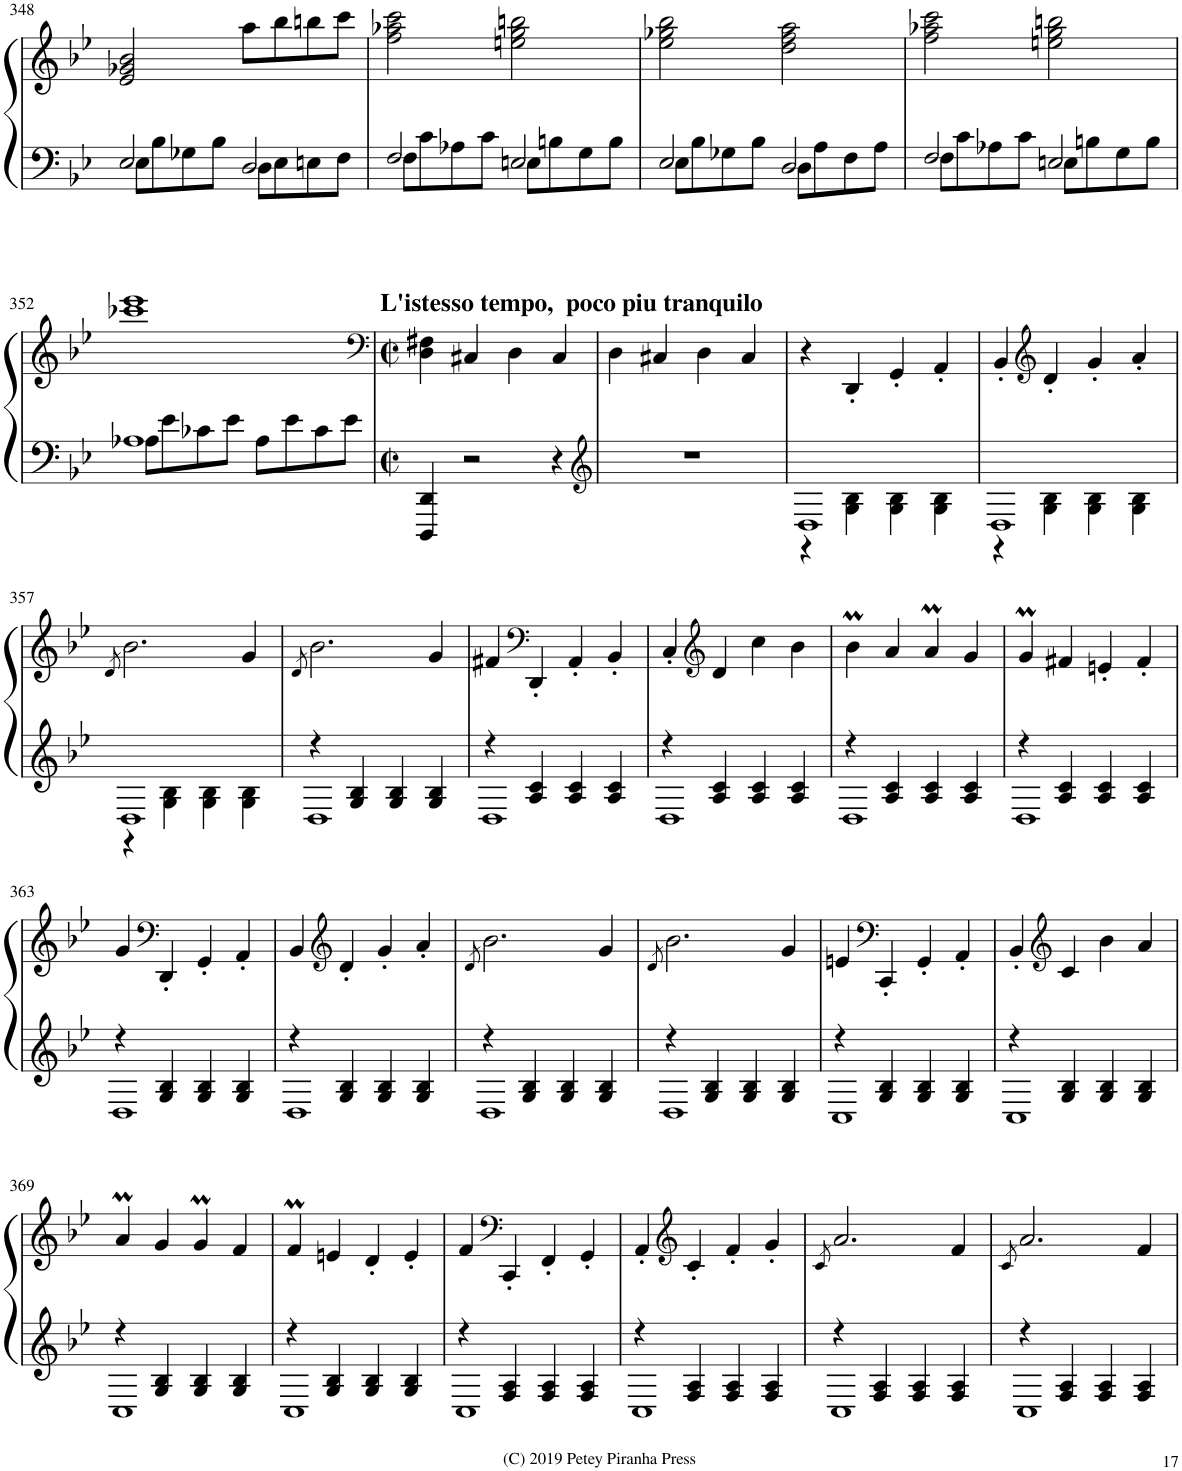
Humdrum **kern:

**kern	**kern
*part1	*part1
*staff2	*staff1
*I"Piano	*
*I'Pno.	*
!!LO:PB:g=z
*clefF4	*clefG2
*k[b-e-]	*k[b-e-]
*g:	*g:
*M4/4	*M4/4
*met(c)	*met(c)
=348	=348
*^	*
2E-/	8E-\L	2e-/ 2g-X/ 2b-/
.	8B-\	.
.	8G-X\	.
.	8B-\J	.
2D/	8D\L	8aa\L
.	8E-\	8bb-\
.	8En\	8bbn\
.	8F\J	8ccc\J
=349	=349	=349
2F/	8F\L	2ff\ 2aa-X\ 2ccc\
.	8c\	.
.	8A-X\	.
.	8c\J	.
2En/	8E\L	2een\ 2gg\ 2bbn\
.	8Bn\	.
.	8G\	.
.	8B\J	.
=350	=350	=350
2E-/	8E-\L	2ee-\ 2gg-X\ 2bb-\
.	8B-\	.
.	8G-X\	.
.	8B-\J	.
2D/	8D\L	2dd\ 2ff\ 2aa\
.	8A\	.
.	8F\	.
.	8A\J	.
=351	=351	=351
2F/	8F\L	2ff\ 2aa-X\ 2ccc\
.	8c\	.
.	8A-X\	.
.	8c\J	.
2En/	8E\L	2een\ 2gg\ 2bbn\
.	8Bn\	.
.	8G\	.
.	8B\J	.
!!LO:LB:g=z
=352	=352	=352
1A-X	8A-\L	1ccc-X 1eee-
.	8e-\	.
.	8c-X\	.
.	8e-\J	.
.	8A-\L	.
.	8e-\	.
.	8c-\	.
.	8e-\J	.
*v	*v	*
=353	=353
*	*clefF4
*M2/2	*M2/2
*met(c|)	*met(c|)
*^	*
!	!	!LO:TX:a:B:t=L'istesso tempo,  poco piu tranquilo
*v	*v	*
4DDD/ 4DD/	4D\ 4F#X\
2r	4C#X/
.	4D\
4r	4C#/
=354	=354
*clefG2	*
1r	4D\
.	4C#X/
.	4D\
.	4C#/
=355	=355
*^	*
1D	4r	4r
.	4G\ 4B-\	4DD'/
.	4G\ 4B-\	4GG'/
.	4G\ 4B-\	4AA'/
=356	=356	=356
1D	4r	4BB-'/
*	*	*clefG2
.	4G\ 4B-\	4d'/
.	4G\ 4B-\	4g'/
.	4G\ 4B-\	4a'/
!!LO:LB:g=z
=357	=357	=357
.	.	8qd/
1D	4r	2.b-\
.	4G\ 4B-\	.
.	4G\ 4B-\	.
.	4G\ 4B-\	4g/
=358	=358	=358
.	.	8qd/
4r	1D	2.b-\
4G/ 4B-/	.	.
4G/ 4B-/	.	.
4G/ 4B-/	.	4g/
=359	=359	=359
4r	1D	4f#X/
*	*	*clefF4
4A/ 4c/	.	4DD'/
4A/ 4c/	.	4AA'/
4A/ 4c/	.	4BB-'/
=360	=360	=360
4r	1D	4C'/
*	*	*clefG2
4A/ 4c/	.	4d/
4A/ 4c/	.	4cc\
4A/ 4c/	.	4b-\
=361	=361	=361
4r	1D	4b-M\
4A/ 4c/	.	4a/
4A/ 4c/	.	4am/
4A/ 4c/	.	4g/
=362	=362	=362
4r	1D	4gM/
4A/ 4c/	.	4f#X/
4A/ 4c/	.	4en'/
4A/ 4c/	.	4f#'/
!!LO:LB:g=z
=363	=363	=363
4r	1D	4g/
*	*	*clefF4
4G/ 4B-/	.	4DD'/
4G/ 4B-/	.	4GG'/
4G/ 4B-/	.	4AA'/
=364	=364	=364
4r	1D	4BB-/
*	*	*clefG2
4G/ 4B-/	.	4d'/
4G/ 4B-/	.	4g'/
4G/ 4B-/	.	4a'/
=365	=365	=365
.	.	8qd/
4r	1D	2.b-\
4G/ 4B-/	.	.
4G/ 4B-/	.	.
4G/ 4B-/	.	4g/
=366	=366	=366
.	.	8qd/
4r	1D	2.b-\
4G/ 4B-/	.	.
4G/ 4B-/	.	.
4G/ 4B-/	.	4g/
=367	=367	=367
4r	1C	4en/
*	*	*clefF4
4G/ 4B-/	.	4CC'/
4G/ 4B-/	.	4GG'/
4G/ 4B-/	.	4AA'/
=368	=368	=368
4r	1C	4BB-'/
*	*	*clefG2
4G/ 4B-/	.	4c/
4G/ 4B-/	.	4b-\
4G/ 4B-/	.	4a/
!!LO:LB:g=z
=369	=369	=369
4r	1C	4am/
4G/ 4B-/	.	4g/
4G/ 4B-/	.	4gM/
4G/ 4B-/	.	4f/
=370	=370	=370
4r	1C	4fM/
4G/ 4B-/	.	4en/
4G/ 4B-/	.	4d'/
4G/ 4B-/	.	4e'/
=371	=371	=371
4r	1C	4f/
*	*	*clefF4
4F/ 4A/	.	4CC'/
4F/ 4A/	.	4FF'/
4F/ 4A/	.	4GG'/
=372	=372	=372
4r	1C	4AA'/
*	*	*clefG2
4F/ 4A/	.	4c'/
4F/ 4A/	.	4f'/
4F/ 4A/	.	4g'/
=373	=373	=373
.	.	8qc/
4r	1C	2.a/
4F/ 4A/	.	.
4F/ 4A/	.	.
4F/ 4A/	.	4f/
=374	=374	=374
.	.	8qc/
4r	1C	2.a/
4F/ 4A/	.	.
4F/ 4A/	.	.
4F/ 4A/	.	4f/
*v	*v	*
=	=
*-	*-
